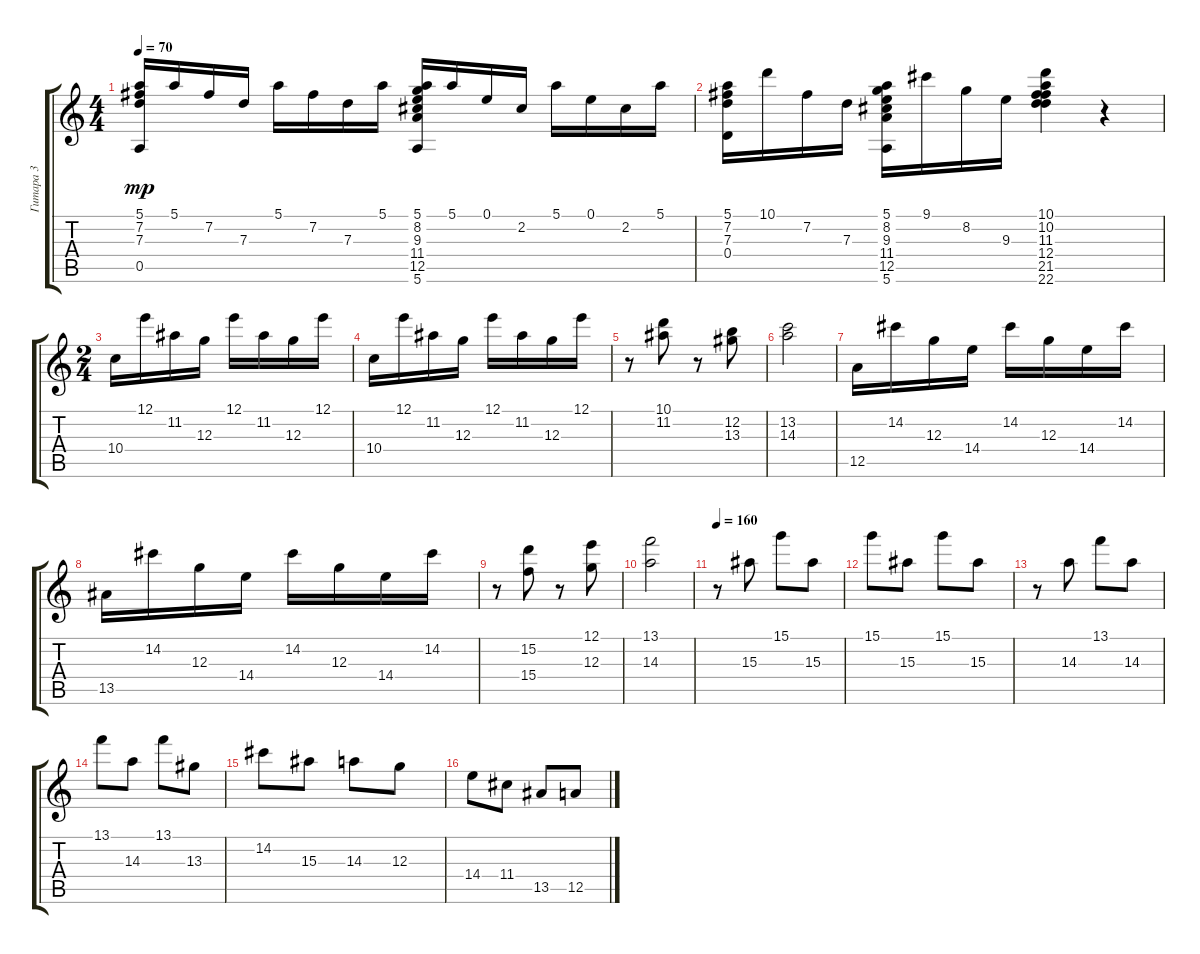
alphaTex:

\track ("Гитара 3" "Гитара 3") {instrument acousticguitarnylon}
\staff {score tabs}
\tuning (E4 B3 G3 D3 A2 E2) {hide}
\ts (4 4)
\tempo 70
\clef g2
\ks c
(5.1 7.2 7.3 0.5).16{dy mp} 5.1.16 7.2.16 7.3.16 5.1.16 7.2.16 7.3.16 5.1.16 (5.1 8.2 9.3 11.4 12.5 5.6).16 5.1.16 0.1.16 2.2.16 5.1.16 0.1.16 2.2.16 5.1.16 |
(5.1 7.2 7.3 0.4).16 10.1.16 7.2.16 7.3.16 (5.1 8.2 9.3 11.4 12.5 5.6).16 9.1.16 8.2.16 9.3.16 (10.1 10.2 11.3 12.4 21.5 22.6).4 r.4 |
\ts (2 4)
10.4.16 12.1.16 11.2.16 12.3.16 12.1.16 11.2.16 12.3.16 12.1.16 |
10.4.16 12.1.16 11.2.16 12.3.16 12.1.16 11.2.16 12.3.16 12.1.16 |
r.8 (10.1 11.2).8 r.8 (12.2 13.3).8 |
(13.2 14.3).2 |
12.5.16 14.2.16 12.3.16 14.4.16 14.2.16 12.3.16 14.4.16 14.2.16 |
13.5.16 14.2.16 12.3.16 14.4.16 14.2.16 12.3.16 14.4.16 14.2.16 |
r.8 (15.2 15.4).8 r.8 (12.1 12.3).8 |
(13.1 14.3).2 |
\tempo 160
r.8 15.3.8 15.1.8 15.3.8 |
15.1.8 15.3.8 15.1.8 15.3.8 |
r.8 14.3.8 13.1.8 14.3.8 |
13.1.8 14.3.8 13.1.8 13.3.8 |
14.2.8 15.3.8 14.3.8 12.3.8 |
14.4.8 11.4.8 13.5.8 12.5.8
